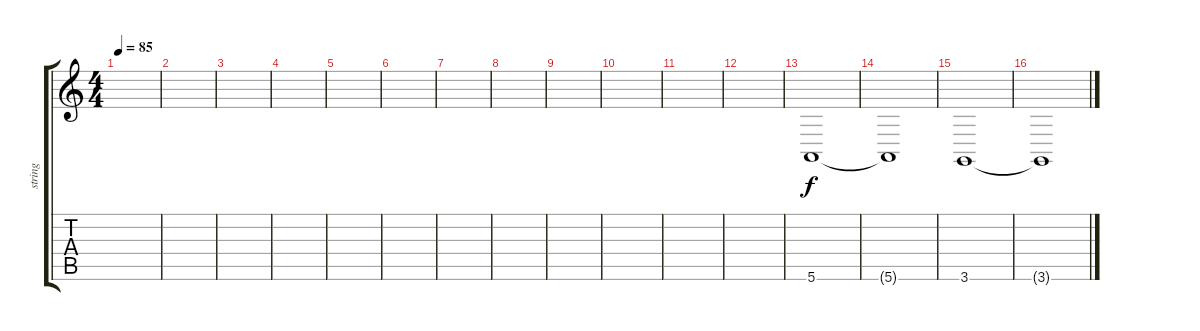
\track ("string" "string") {instrument stringensemble1}
\staff {score tabs}
\tuning (E4 B3 G3 D3 A2 E2) {hide}
\ts (4 4)
\tempo 85
\clef g2
\ks c
|
|
|
|
|
|
|
|
|
|
|
|
5.6.1 |
5.6{t}.1 |
3.6.1 |
3.6{t}.1
